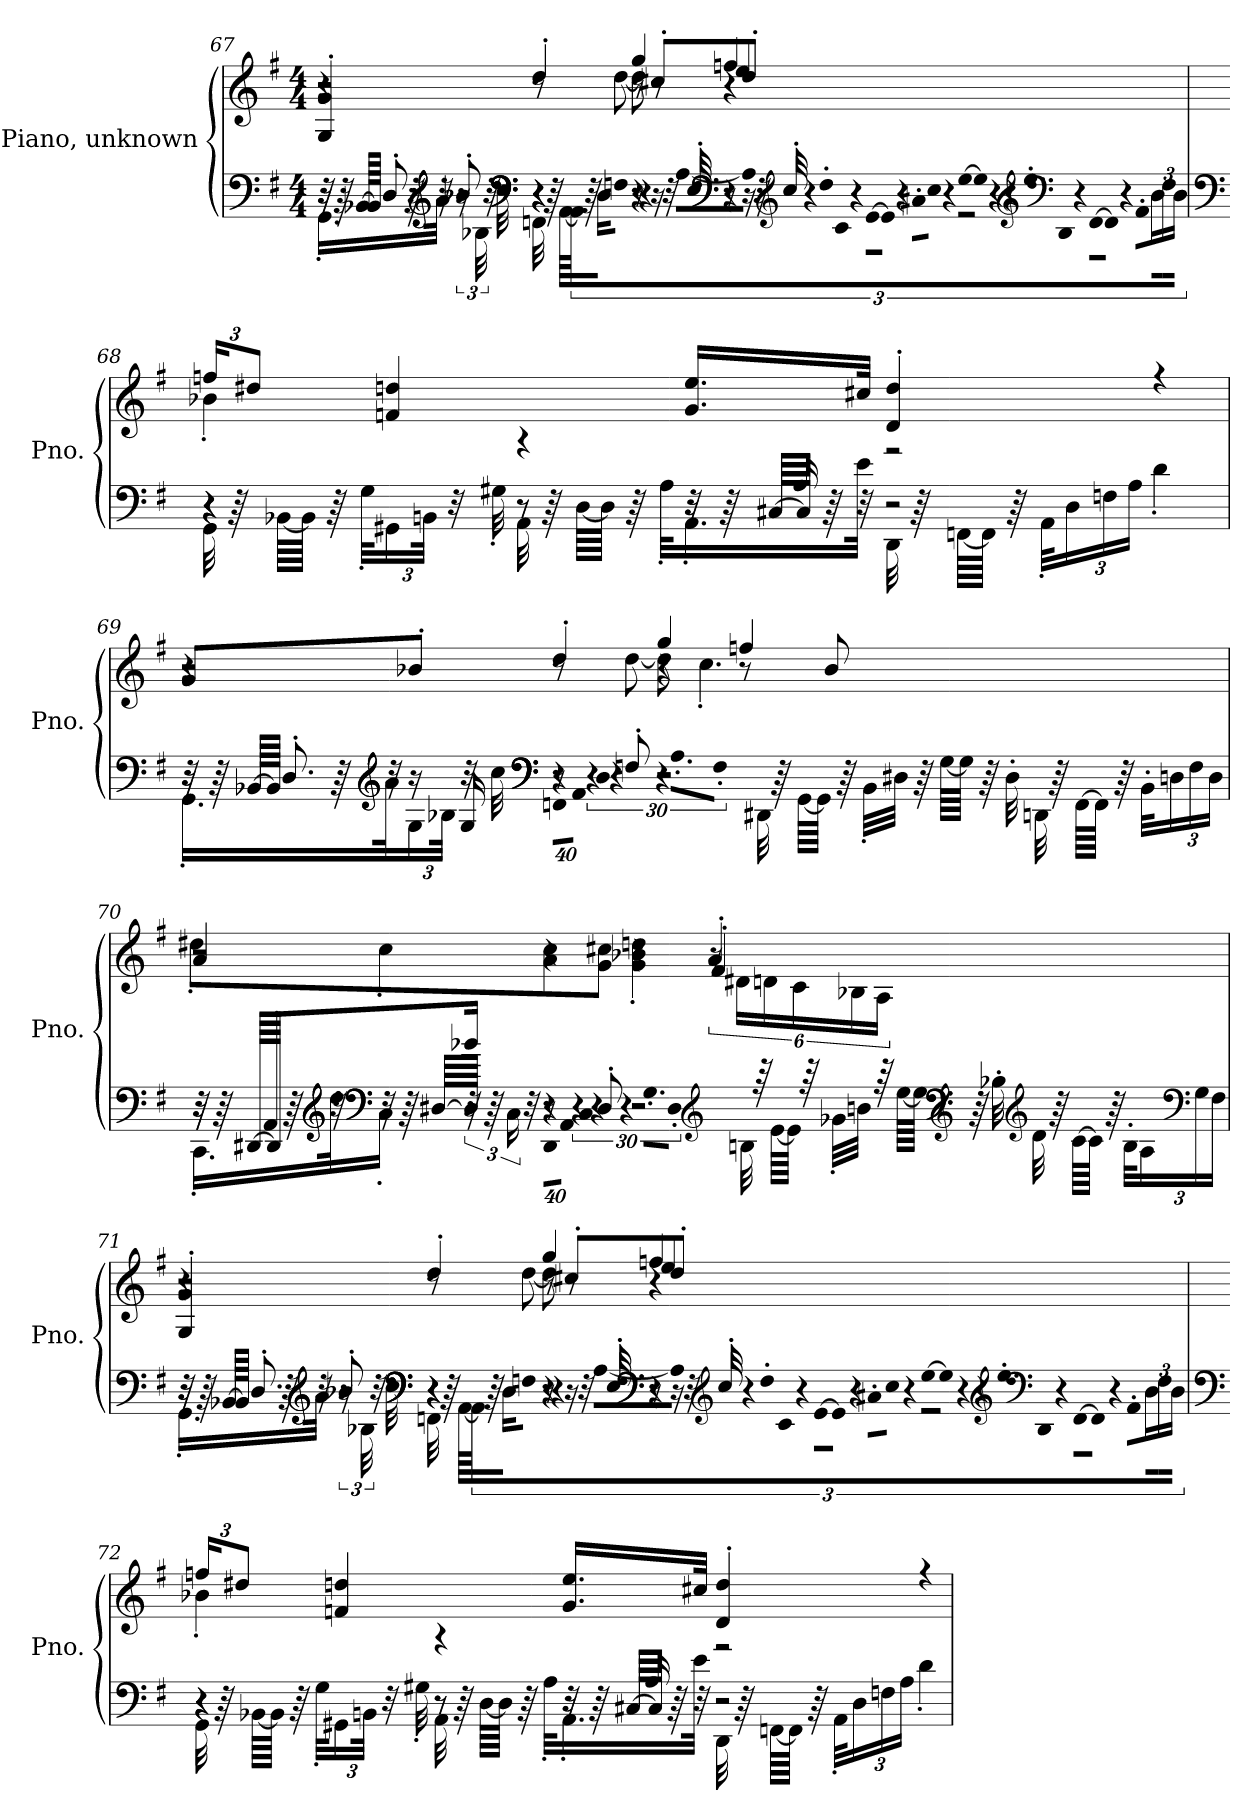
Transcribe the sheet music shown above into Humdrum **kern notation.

**kern	**kern
*part1	*part1
*staff2	*staff1
*I"Piano, unknown	*
*I'Pno.	*
!!LO:LB:g=z
*clefF4	*clefG2
*k[f#]	*k[f#]
*M4/4	*M4/4
=67	=67
*^	*^
*	*^	*	*^
32r	16.GG'\LL	16r	2r	4r	4G/' 4g/'
64r	.	.	.	.	.
[64BB-X/LLLL	.	.	.	.	.
64BB-/JJJJ]	.	8.D'/	.	.	.
64r	.	.	.	.	.
*clefG2	*	*	*	*	*
32r	32a\JJk	.	.	.	.
8b-X'/	24r	.	.	.	.
.	48B-X\	.	.	.	.
.	32r	.	.	.	.
.	32cc\	.	.	.	.
*clefF4	*	*	*	*	*
4r	32FFn\	4r	.	8r	4dd'/
.	64r	.	.	.	.
.	[64AA\LLLL	.	.	.	.
.	96AA\JJJJ]	.	.	.	.
.	96r	.	.	.	.
.	24D\LL	.	.	.	.
.	32Fn\JJk	.	.	[8dd\	.
.	64r	.	.	.	.
.	[64A\LLLL	.	.	.	.
.	64A\JJJJ]	.	.	.	.
.	64r	.	.	.	.
.	32F'\	.	.	.	.
4r	32EE\	8r	4gg/	8dd\]	8r
.	64r	.	.	.	.
.	[64GG\LLLL	.	.	.	.
.	64GG\JJJJ]	.	.	.	.
.	64r	.	.	.	.
.	32C#X'\LLL	.	.	.	.
.	32E\JJJ	16r	.	8r	8cc#X'/L
.	64r	.	.	.	.
.	[64G\LLLL	.	.	.	.
.	64G\JJJJ]	32r	.	.	.
.	64r	.	.	.	.
.	128r	32E'/	.	.	.
*clefG2	*	*	*	*	*
.	64.ee'\	.	.	.	.
*clefF4	*	*	*	*	*
8r	32DD\	4r	4ffn/	4r	8ee/
.	64r	.	.	.	.
.	[64FF\LLLL	.	.	.	.
.	64FF\JJJJ]	.	.	.	.
.	64r	.	.	.	.
.	32AA'\KLL	.	.	.	.
*	*Xbrackettup	*	*	*	*
16r	24D\	.	.	.	8dd'/J
.	24F\	.	.	.	.
32r	.	.	.	.	.
.	24D\JJ	.	.	.	.
*clefG2	*	*	*	*	*
32cc'/	.	.	.	.	.
*	*	*	*v	*v	*v
!!LO:LB:g=z
=68	=68	=68	=68
*clefF4	*	*	*
*	*	*	*Xbrackettup
*	*	*	*^
4r	32GG\	4r	24ffn/KL	4b-X'\
.	64r	.	.	.
.	.	.	12dd#X/J	.
.	[64BB-X\LLLL	.	.	.
.	64BB-\JJJJ]	.	.	.
.	64r	.	.	.
.	32G'\KLL	.	.	.
.	24GG#X\	.	4fn/ 4ddn/	.
.	48BBn\JJk	.	.	.
.	32r	.	.	.
.	32G#X'\	.	.	.
8r	32AA\	8r	.	4r
.	64r	.	.	.
.	[64D\LLLL	.	.	.
.	64D\JJJJ]	.	.	.
.	64r	.	.	.
.	32A'\KLL	.	.	.
16r	16.AA'\	32r	16.g/ 16.ee/LL	.
.	.	64r	.	.
.	.	[64C#X/LLLL	.	.
16A/	.	64C#/JJJJ]	.	.
.	.	64r	.	.
.	32e\JJk	32r	32cc#X/JJk	.
2r	32DD\	2r	4d/' 4dd/'	2r
.	64r	.	.	.
.	[64FFn\LLLL	.	.	.
.	64FF\JJJJ]	.	.	.
.	64r	.	.	.
.	32AA'\KLL	.	.	.
.	24D\	.	.	.
.	24Fn\	.	.	.
.	24A\JJ	.	.	.
.	4d'\	.	4r	.
!!LO:LB:g=z
=69	=69	=69	=69	=69
*	*	*	*	*^
32r	16.GG'\LL	16r	2r	4r	8g/L
64r	.	.	.	.	.
[64BB-X/LLLL	.	.	.	.	.
64BB-/JJJJ]	.	8.D'/	.	.	.
64r	.	.	.	.	.
*clefG2	*	*	*	*	*
32r	32a\K	.	.	.	.
16r	24G\	.	.	.	8b-X'/J
.	48B-X\JJk	.	.	.	.
16G/	32r	.	.	.	.
.	32cc\	.	.	.	.
*clefF4	*	*	*	*	*
*	*brackettup	*	*	*	*
!	!LO:N:vis=32	!	!	!	!
8r	640%23FFn\LLL	4r	.	8r	4dd'/
!	!LO:N:vis=32	!	!	!	!
.	640%23AA\JJJ	.	.	.	.
!	!LO:N:vis=64	!	!	!	!
.	960%17r	.	.	.	.
!	!LO:N:vis=64	!	!	!	!
.	960%17D\	.	.	.	.
!	!LO:N:vis=32	!	!	!	!
.	640%23r	.	.	.	.
8Fn'/	.	.	.	[8dd\	.
!	!LO:N:vis=64	!	!	!	!
.	960%17r	.	.	.	.
!	!LO:N:vis=32.	!	!	!	!
.	1920%103A'\LLL	.	.	.	.
!	!LO:N:vis=32	!	!	!	!
.	640%23F'\JJJ	.	.	.	.
2r	.	2r	4gg/	8dd\]	4r
.	32DD#X\	.	.	.	.
.	64r	.	.	.	.
.	[64GG\LLLL	.	.	.	.
.	64GG\JJJJ]	.	.	.	.
.	64r	.	.	.	.
.	32BB-'\LLL	.	.	.	.
.	.	.	.	4.cc'\	.
.	32D#X\JJJ	.	.	.	.
.	64r	.	.	.	.
.	[64G\LLLL	.	.	.	.
.	64G\JJJJ]	.	.	.	.
.	64r	.	.	.	.
.	32D#'\	.	.	.	.
.	.	.	4ffn/	.	8r
.	32DDn\	.	.	.	.
.	64r	.	.	.	.
.	[64FF\LLLL	.	.	.	.
.	64FF\JJJJ]	.	.	.	.
.	64r	.	.	.	.
.	32BB-'\KLL	.	.	.	.
.	.	.	.	.	8b-/
*	*Xbrackettup	*	*	*	*
.	24Dn\	.	.	.	.
.	24F\	.	.	.	.
.	24D\JJ	.	.	.	.
1920ryy	.	1920ryy	1920ryy	1920ryy	1920ryy
!!LO:LB:g=z	!!	!!
=70	=70	=70	=70	=70	=70
16r	16.CC'\LL	32r	4a/	8dd#X'\L	2r
.	.	64r	.	.	.
.	.	[64DD#X/LLLL	.	.	.
8AA'/L	.	64DD#/JJJJ]	.	.	.
.	.	64r	.	.	.
*clefG2	*	*	*	*	*
.	32dd\K	32r	.	.	.
*clefF4	*	*	*	*	*
.	16C'\JJ	32r	.	8cc'\	.
.	.	64r	.	.	.
.	.	[64D#X/LLLL	.	.	.
*	*brackettup	*	*	*	*
16b-X/Jk	48r	64D#/JJJJ]	.	.	.
.	.	64r	.	.	.
.	24C\	.	.	.	.
.	.	32r	.	.	.
!	!LO:N:vis=32	!	!	!	!
4r	640%23DD#\LLL	8r	4r	8a\ 8cc\	.
!	!LO:N:vis=32	!	!	!	!
.	640%23AA\JJJ	.	.	.	.
!	!LO:N:vis=64	!	!	!	!
.	960%17r	.	.	.	.
!	!LO:N:vis=64	!	!	!	!
.	960%17C\	.	.	.	.
!	!LO:N:vis=32	!	!	!	!
.	640%23r	.	.	.	.
.	.	8D#'/	.	8g\ 8cc#X\J	.
!	!LO:N:vis=64	!	!	!	!
.	960%17r	.	.	.	.
!	!LO:N:vis=32.	!	!	!	!
.	1920%103G'\LLL	.	.	.	.
!	!LO:N:vis=32	!	!	!	!
.	640%23D#'\JJJ	.	.	.	.
2r	.	2r	4r	4g\' 4b-X\' 4ddn\'	4r
.	32DDn\	.	.	.	.
.	64r	.	.	.	.
.	[64GG\LLLL	.	.	.	.
.	64GG\JJJJ]	.	.	.	.
.	64r	.	.	.	.
.	32BB-X'\LLL	.	.	.	.
.	32Dn\JJJ	.	.	.	.
.	64r	.	.	.	.
.	[64G\LLLL	.	.	.	.
.	64G\JJJJ]	.	.	.	.
.	64r	.	.	.	.
.	32B-X'\	.	.	.	.
*clefG2	*	*	*	*	*
*	*	*	*	*brackettup	*
.	.	.	4a'/	24r	4f#'/
.	32d\	.	.	.	.
.	64r	.	.	.	.
.	.	.	.	24d#X\LL	.
.	[64c\LLLL	.	.	.	.
.	64c\JJJJ]	.	.	.	.
.	64r	.	.	.	.
.	.	.	.	24dn\	.
.	32B-'\KLL	.	.	.	.
*	*	*	*	*Xbrackettup	*
.	.	.	.	24c\	.
*	*Xbrackettup	*	*	*	*
.	24A\	.	.	.	.
*clefF4	*	*	*	*	*
.	.	.	.	24B-X\	.
.	24G\	.	.	.	.
.	.	.	.	24A\JJ	.
.	24F#\JJ	.	.	.	.
1920ryy	.	1920ryy	1920ryy	1920ryy	1920ryy
!!LO:LB:g=z	!!	!!
=71	=71	=71	=71	=71	=71
32r	16.GG'\LL	16r	2r	4r	4G/' 4g/'
64r	.	.	.	.	.
[64BB-X/LLLL	.	.	.	.	.
64BB-/JJJJ]	.	8.D'/	.	.	.
64r	.	.	.	.	.
*clefG2	*	*	*	*	*
32r	32a\JJk	.	.	.	.
*	*brackettup	*	*	*	*
8b-X'/	24r	.	.	.	.
.	48B-X\	.	.	.	.
.	32r	.	.	.	.
.	32cc\	.	.	.	.
*clefF4	*	*	*	*	*
4r	32FFn\	4r	.	8r	4dd'/
.	64r	.	.	.	.
.	[64AA\LLLL	.	.	.	.
.	96AA\JJJJ]	.	.	.	.
.	96r	.	.	.	.
.	24D\LL	.	.	.	.
.	32Fn\JJk	.	.	[8dd\	.
.	64r	.	.	.	.
.	[64A\LLLL	.	.	.	.
.	64A\JJJJ]	.	.	.	.
.	64r	.	.	.	.
.	32F'\	.	.	.	.
4r	32EE\	8r	4gg/	8dd\]	8r
.	64r	.	.	.	.
.	[64GG\LLLL	.	.	.	.
.	64GG\JJJJ]	.	.	.	.
.	64r	.	.	.	.
.	32C#X'\LLL	.	.	.	.
.	32E\JJJ	16r	.	8r	8cc#X'/L
.	64r	.	.	.	.
.	[64G\LLLL	.	.	.	.
.	64G\JJJJ]	32r	.	.	.
.	64r	.	.	.	.
.	128r	32E'/	.	.	.
*clefG2	*	*	*	*	*
.	64.ee'\	.	.	.	.
*clefF4	*	*	*	*	*
8r	32DD\	4r	4ffn/	4r	8ee/
.	64r	.	.	.	.
.	[64FF\LLLL	.	.	.	.
.	64FF\JJJJ]	.	.	.	.
.	64r	.	.	.	.
.	32AA'\KLL	.	.	.	.
*	*Xbrackettup	*	*	*	*
16r	24D\	.	.	.	8dd'/J
.	24F\	.	.	.	.
32r	.	.	.	.	.
.	24D\JJ	.	.	.	.
*clefG2	*	*	*	*	*
32cc'/	.	.	.	.	.
*	*	*	*v	*v	*v
!!LO:PB:g=z
=72	=72	=72	=72
*clefF4	*	*	*
*	*	*	*^
4r	32GG\	4r	24ffn/KL	4b-X'\
.	64r	.	.	.
.	.	.	12dd#X/J	.
.	[64BB-X\LLLL	.	.	.
.	64BB-\JJJJ]	.	.	.
.	64r	.	.	.
.	32G'\KLL	.	.	.
.	24GG#X\	.	4fn/ 4ddn/	.
.	48BBn\JJk	.	.	.
.	32r	.	.	.
.	32G#X'\	.	.	.
8r	32AA\	8r	.	4r
.	64r	.	.	.
.	[64D\LLLL	.	.	.
.	64D\JJJJ]	.	.	.
.	64r	.	.	.
.	32A'\KLL	.	.	.
16r	16.AA'\	32r	16.g/ 16.ee/LL	.
.	.	64r	.	.
.	.	[64C#X/LLLL	.	.
16A/	.	64C#/JJJJ]	.	.
.	.	64r	.	.
.	32e\JJk	32r	32cc#X/JJk	.
2r	32DD\	2r	4d/' 4dd/'	2r
.	64r	.	.	.
.	[64FFn\LLLL	.	.	.
.	64FF\JJJJ]	.	.	.
.	64r	.	.	.
.	32AA'\KLL	.	.	.
.	24D\	.	.	.
.	24Fn\	.	.	.
.	24A\JJ	.	.	.
.	4d'\	.	4r	.
*v	*v	*v	*	*
*	*v	*v
=	=
*-	*-
